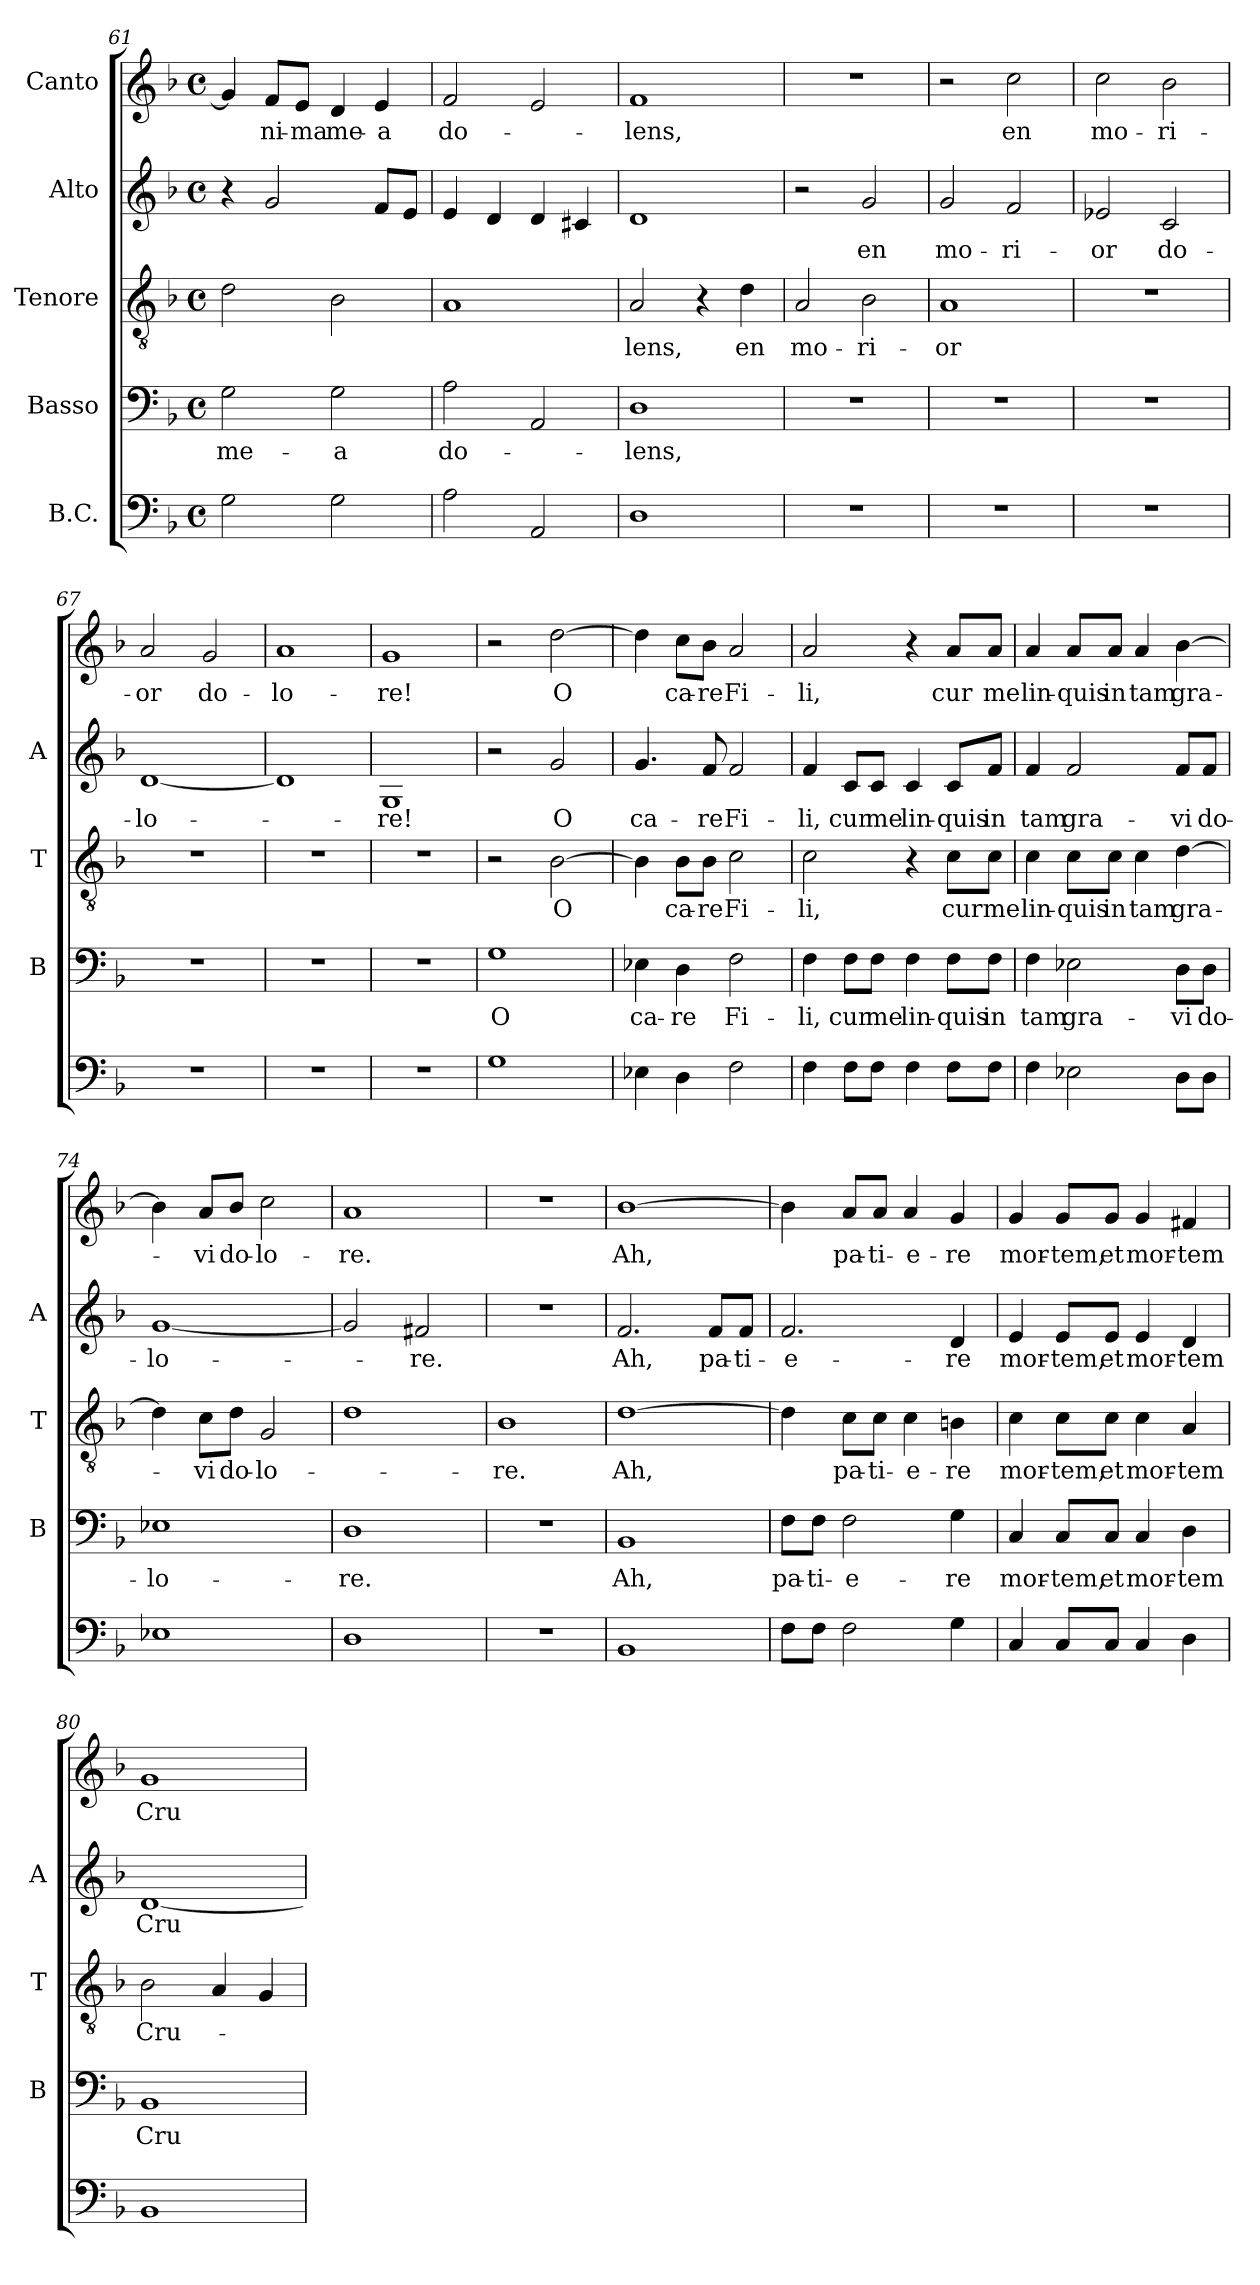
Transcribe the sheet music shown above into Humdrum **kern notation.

**kern	**kern	**text	**kern	**text	**kern	**text	**kern	**text
*part5	*part4	*part4	*part3	*part3	*part2	*part2	*part1	*part1
*staff5	*staff4	*staff4	*staff3	*staff3	*staff2	*staff2	*staff1	*staff1
*I"B.C.	*I"Basso	*	*I"Tenore	*	*I"Alto	*	*I"Canto	*
*	*I'B	*	*I'T	*	*I'A	*	*	*
*clefF4	*clefF4	*	*clefGv2	*	*clefG2	*	*clefG2	*
*k[b-]	*k[b-]	*	*k[b-]	*	*k[b-]	*	*k[b-]	*
*F:	*F:	*	*F:	*	*F:	*	*F:	*
*M4/4	*M4/4	*	*M4/4	*	*M4/4	*	*M4/4	*
*met(c)	*met(c)	*	*met(c)	*	*met(c)	*	*met(c)	*
=61	=61	=61	=61	=61	=61	=61	=61	=61
!	!	!LO:LY:b	!	!	!	!	!	!
2G\	2G\	me-	2d\	.	4r	.	4g/]	.
!	!	!	!	!	!	!	!	!LO:LY:b
.	.	.	.	.	2g/	.	8f/L	-ni-
!	!	!	!	!	!	!	!	!LO:LY:b
.	.	.	.	.	.	.	8e/J	-ma
!	!	!LO:LY:b	!	!	!	!	!	!LO:LY:b
2G\	2G\	-a	2B-\	.	.	.	4d/	me-
!	!	!	!	!	!	!	!	!LO:LY:b
.	.	.	.	.	8f/L	.	4e/	-a
.	.	.	.	.	8e/J	.	.	.
!!LO:LB:g=z
=62	=62	=62	=62	=62	=62	=62	=62	=62
!	!	!LO:LY:b	!	!	!	!	!	!LO:LY:b
2A\	2A\	do-	1A	.	4e/	.	2f/	do-
.	.	.	.	.	4d/	.	.	.
2AA/	2AA/	.	.	.	4d/	.	2e/	.
.	.	.	.	.	4c#X/	.	.	.
=63	=63	=63	=63	=63	=63	=63	=63	=63
!	!	!LO:LY:b	!	!LO:LY:b	!	!	!	!LO:LY:b
1D	1D	-lens,	2A/	-lens,	1d	.	1f	-lens,
.	.	.	4r	.	.	.	.	.
!	!	!	!	!LO:LY:b	!	!	!	!
.	.	.	4d\	en	.	.	.	.
=64	=64	=64	=64	=64	=64	=64	=64	=64
!	!	!	!	!LO:LY:b	!	!	!	!
1r	1r	.	2A/	mo-	2r	.	1r	.
!	!	!	!	!LO:LY:b	!	!LO:LY:b	!	!
.	.	.	2B-\	-ri-	2g/	en	.	.
=65	=65	=65	=65	=65	=65	=65	=65	=65
!	!	!	!	!LO:LY:b	!	!LO:LY:b	!	!
1r	1r	.	1A	-or	2g/	mo-	2r	.
!	!	!	!	!	!	!LO:LY:b	!	!LO:LY:b
.	.	.	.	.	2f/	-ri-	2cc\	en
=66	=66	=66	=66	=66	=66	=66	=66	=66
!	!	!	!	!	!	!LO:LY:b	!	!LO:LY:b
1r	1r	.	1r	.	2e-X/	-or	2cc\	mo-
!	!	!	!	!	!	!LO:LY:b	!	!LO:LY:b
.	.	.	.	.	2c/	do-	2b-\	-ri-
=67	=67	=67	=67	=67	=67	=67	=67	=67
!	!	!	!	!	!	!LO:LY:b	!	!LO:LY:b
1r	1r	.	1r	.	[1d	-lo-	2a/	-or
!	!	!	!	!	!	!	!	!LO:LY:b
.	.	.	.	.	.	.	2g/	do-
=68	=68	=68	=68	=68	=68	=68	=68	=68
!	!	!	!	!	!	!	!	!LO:LY:b
1r	1r	.	1r	.	1d]	.	1a	-lo-
=69	=69	=69	=69	=69	=69	=69	=69	=69
!	!	!	!	!	!	!LO:LY:b	!	!LO:LY:b
1r	1r	.	1r	.	1G	-re!	1g	-re!
!!LO:PB:g=z
=70	=70	=70	=70	=70	=70	=70	=70	=70
!	!	!LO:LY:b	!	!	!	!	!	!
1G	1G	O	2r	.	2r	.	2r	.
!	!	!	!	!LO:LY:b	!	!LO:LY:b	!	!LO:LY:b
.	.	.	[2B-\	O	2g/	O	[2dd\	O
=71	=71	=71	=71	=71	=71	=71	=71	=71
!	!	!LO:LY:b	!	!	!	!LO:LY:b	!	!
4E-X\	4E-X\	ca-	4B-\]	.	4.g/	ca-	4dd\]	.
!	!	!LO:LY:b	!	!LO:LY:b	!	!	!	!LO:LY:b
4D\	4D\	-re	8B-\L	ca-	.	.	8cc\L	ca-
!	!	!	!	!LO:LY:b	!	!LO:LY:b	!	!LO:LY:b
.	.	.	8B-\J	-re	8f/	-re	8b-\J	-re
!	!	!LO:LY:b	!	!LO:LY:b	!	!LO:LY:b	!	!LO:LY:b
2F\	2F\	Fi-	2c\	Fi-	2f/	Fi-	2a/	Fi-
=72	=72	=72	=72	=72	=72	=72	=72	=72
!	!	!LO:LY:b	!	!LO:LY:b	!	!LO:LY:b	!	!LO:LY:b
4F\	4F\	-li,	2c\	-li,	4f/	-li,	2a/	-li,
!	!	!LO:LY:b	!	!	!	!LO:LY:b	!	!
8F\L	8F\L	cur	.	.	8c/L	cur	.	.
!	!	!LO:LY:b	!	!	!	!LO:LY:b	!	!
8F\J	8F\J	me	.	.	8c/J	me	.	.
!	!	!LO:LY:b	!	!	!	!LO:LY:b	!	!
4F\	4F\	lin-	4r	.	4c/	lin-	4r	.
!	!	!LO:LY:b	!	!LO:LY:b	!	!LO:LY:b	!	!LO:LY:b
8F\L	8F\L	-quis	8c\L	cur	8c/L	-quis	8a/L	cur
!	!	!LO:LY:b	!	!LO:LY:b	!	!LO:LY:b	!	!LO:LY:b
8F\J	8F\J	in	8c\J	me	8f/J	in	8a/J	me
=73	=73	=73	=73	=73	=73	=73	=73	=73
!	!	!LO:LY:b	!	!LO:LY:b	!	!LO:LY:b	!	!LO:LY:b
4F\	4F\	tam	4c\	lin-	4f/	tam	4a/	lin-
!	!	!LO:LY:b	!	!LO:LY:b	!	!LO:LY:b	!	!LO:LY:b
2E-X\	2E-X\	gra-	8c\L	-quis	2f/	gra-	8a/L	-quis
!	!	!	!	!LO:LY:b	!	!	!	!LO:LY:b
.	.	.	8c\J	in	.	.	8a/J	in
!	!	!	!	!LO:LY:b	!	!	!	!LO:LY:b
.	.	.	4c\	tam	.	.	4a/	tam
!	!	!LO:LY:b	!	!LO:LY:b	!	!LO:LY:b	!	!LO:LY:b
8D\L	8D\L	-vi	[4d\	gra-	8f/L	-vi	[4b-\	gra-
!	!	!LO:LY:b	!	!	!	!LO:LY:b	!	!
8D\J	8D\J	do-	.	.	8f/J	do-	.	.
=74	=74	=74	=74	=74	=74	=74	=74	=74
!	!	!LO:LY:b	!	!	!	!LO:LY:b	!	!
1E-X	1E-X	-lo-	4d\]	.	[1g	-lo-	4b-\]	.
!	!	!	!	!LO:LY:b	!	!	!	!LO:LY:b
.	.	.	8c\L	-vi	.	.	8a/L	-vi
!	!	!	!	!LO:LY:b	!	!	!	!LO:LY:b
.	.	.	8d\J	do-	.	.	8b-/J	do-
!	!	!	!	!LO:LY:b	!	!	!	!LO:LY:b
.	.	.	2G/	-lo-	.	.	2cc\	-lo-
=75	=75	=75	=75	=75	=75	=75	=75	=75
!	!	!LO:LY:b	!	!	!	!	!	!LO:LY:b
1D	1D	-re.	1d	.	2g/]	.	1a	-re.
!	!	!	!	!	!	!LO:LY:b	!	!
.	.	.	.	.	2f#X/	-re.	.	.
!!LO:LB:g=z
=76	=76	=76	=76	=76	=76	=76	=76	=76
!	!	!	!	!LO:LY:b	!	!	!	!
1r	1r	.	1B-	-re.	1r	.	1r	.
=77	=77	=77	=77	=77	=77	=77	=77	=77
!	!	!LO:LY:b	!	!LO:LY:b	!	!LO:LY:b	!	!LO:LY:b
1BB-	1BB-	Ah,	[1d	Ah,	2.f/	Ah,	[1b-	Ah,
!	!	!	!	!	!	!LO:LY:b	!	!
.	.	.	.	.	8f/L	pa-	.	.
!	!	!	!	!	!	!LO:LY:b	!	!
.	.	.	.	.	8f/J	-ti-	.	.
=78	=78	=78	=78	=78	=78	=78	=78	=78
!	!	!LO:LY:b	!	!	!	!LO:LY:b	!	!
8F\L	8F\L	pa-	4d\]	.	2.f/	-e-	4b-\]	.
!	!	!LO:LY:b	!	!	!	!	!	!
8F\J	8F\J	-ti-	.	.	.	.	.	.
!	!	!LO:LY:b	!	!LO:LY:b	!	!	!	!LO:LY:b
2F\	2F\	-e-	8c\L	pa-	.	.	8a/L	pa-
!	!	!	!	!LO:LY:b	!	!	!	!LO:LY:b
.	.	.	8c\J	-ti-	.	.	8a/J	-ti-
!	!	!	!	!LO:LY:b	!	!	!	!LO:LY:b
.	.	.	4c\	-e-	.	.	4a/	-e-
!	!	!LO:LY:b	!	!LO:LY:b	!	!LO:LY:b	!	!LO:LY:b
4G\	4G\	-re	4Bn\	-re	4d/	-re	4g/	-re
=79	=79	=79	=79	=79	=79	=79	=79	=79
!	!	!LO:LY:b	!	!LO:LY:b	!	!LO:LY:b	!	!LO:LY:b
4C/	4C/	mor-	4c\	mor-	4e/	mor-	4g/	mor-
!	!	!LO:LY:b	!	!LO:LY:b	!	!LO:LY:b	!	!LO:LY:b
8C/L	8C/L	-tem,	8c\L	-tem,	8e/L	-tem,	8g/L	-tem,
!	!	!LO:LY:b	!	!LO:LY:b	!	!LO:LY:b	!	!LO:LY:b
8C/J	8C/J	et	8c\J	et	8e/J	et	8g/J	et
!	!	!LO:LY:b	!	!LO:LY:b	!	!LO:LY:b	!	!LO:LY:b
4C/	4C/	mor-	4c\	mor-	4e/	mor-	4g/	mor-
!	!	!LO:LY:b	!	!LO:LY:b	!	!LO:LY:b	!	!LO:LY:b
4D\	4D\	-tem	4A/	-tem	4d/	-tem	4f#X/	-tem
=80	=80	=80	=80	=80	=80	=80	=80	=80
!	!	!LO:LY:b	!	!LO:LY:b	!	!LO:LY:b	!	!LO:LY:b
1BB-	1BB-	Cru-	2B-\	Cru-	[1d	Cru-	1g	Cru-
.	.	.	4A/	.	.	.	.	.
.	.	.	4G/	.	.	.	.	.
=	=	=	=	=	=	=	=	=
*-	*-	*-	*-	*-	*-	*-	*-	*-
